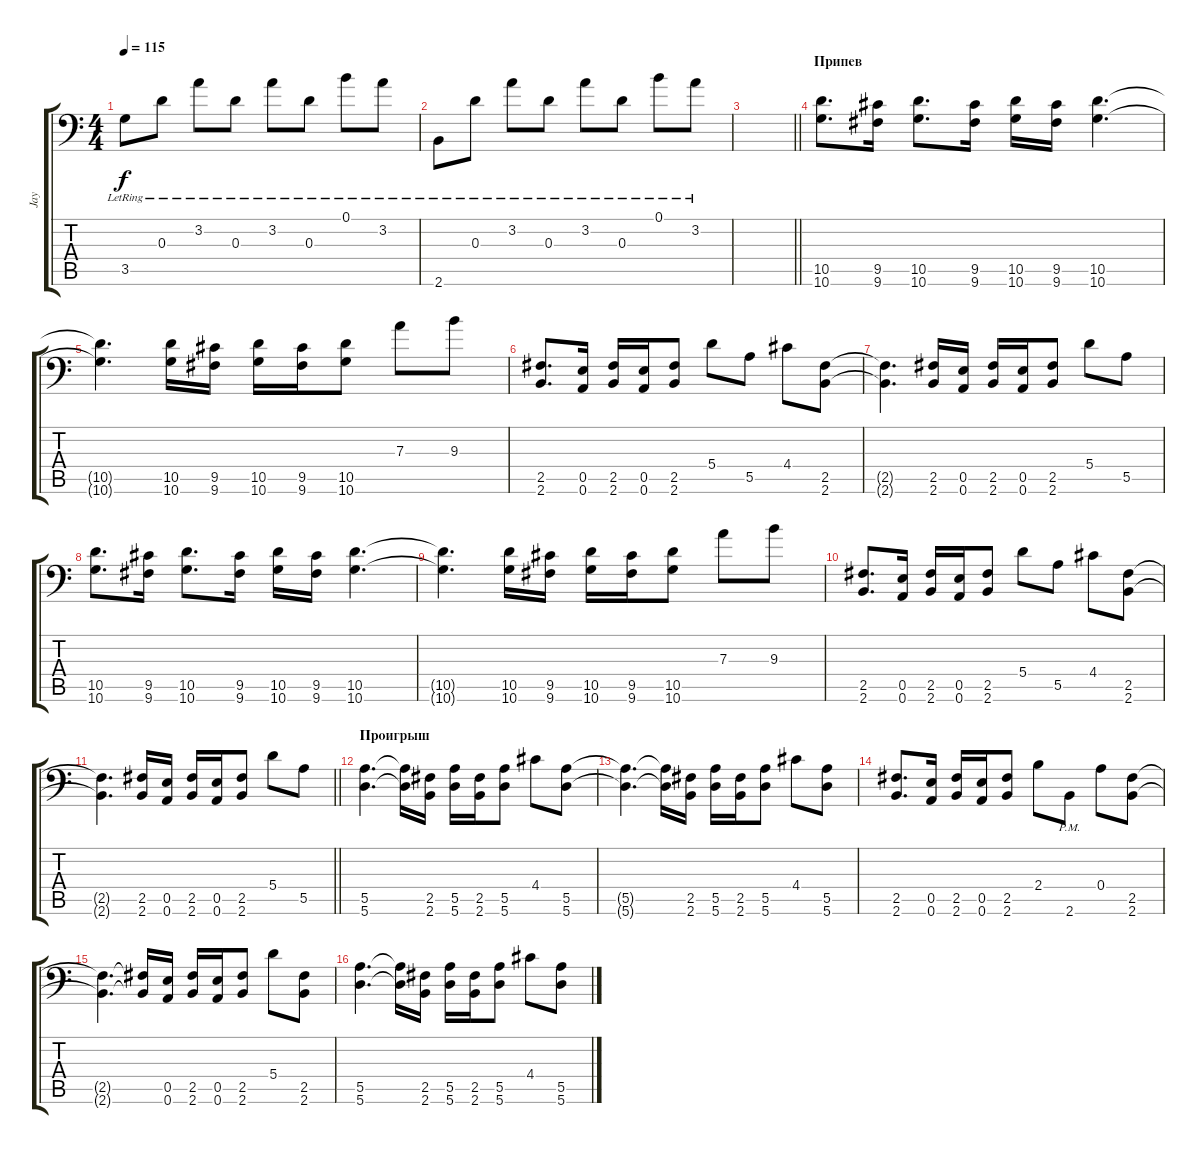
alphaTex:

\track ("Jay" "Jay") {instrument electricguitarclean}
\staff {score tabs}
\tuning (B3 Gb3 D3 A2 E2 A1) {hide}
\ts (4 4)
\tempo 115
\clef f4
\ks c
3.5{lr}.8{dy f} 0.3{lr}.8 3.2{lr}.8 0.3{lr}.8 3.2{lr}.8 0.3{lr}.8 0.1{lr}.8 3.2{lr}.8 |
2.6{lr}.8 0.3{lr}.8 3.2{lr}.8 0.3{lr}.8 3.2{lr}.8 0.3{lr}.8 0.1{lr}.8 3.2{lr}.8 |
\barLineRight lightlight
|
\section ("" "Припев")
(10.5 10.6).8{d instrument distortionguitar} (9.5 9.6).16 (10.5 10.6).8{d} (9.5 9.6).16 (10.5 10.6).16 (9.5 9.6).16 (10.5 10.6).4{d} |
(10.5{t} 10.6{t}).4{d} (10.5 10.6).16 (9.5 9.6).16 (10.5 10.6).16 (9.5 9.6).16 (10.5 10.6).8 7.3.8 9.3.8 |
(2.5 2.6).8{d} (0.5 0.6).16 (2.5 2.6).16 (0.5 0.6).16 (2.5 2.6).8 5.4.8 5.5.8 4.4.8 (2.5 2.6).8 |
(2.5{t} 2.6{t}).4{d} (2.5 2.6).16 (0.5 0.6).16 (2.5 2.6).16 (0.5 0.6).16 (2.5 2.6).8 5.4.8 5.5.8 |
(10.5 10.6).8{d} (9.5 9.6).16 (10.5 10.6).8{d} (9.5 9.6).16 (10.5 10.6).16 (9.5 9.6).16 (10.5 10.6).4{d} |
(10.5{t} 10.6{t}).4{d} (10.5 10.6).16 (9.5 9.6).16 (10.5 10.6).16 (9.5 9.6).16 (10.5 10.6).8 7.3.8 9.3.8 |
(2.5 2.6).8{d} (0.5 0.6).16 (2.5 2.6).16 (0.5 0.6).16 (2.5 2.6).8 5.4.8 5.5.8 4.4.8 (2.5 2.6).8 |
\barLineRight lightlight
(2.5{t} 2.6{t}).4{d} (2.5 2.6).16 (0.5 0.6).16 (2.5 2.6).16 (0.5 0.6).16 (2.5 2.6).8 5.4.8 5.5.8 |
\section ("" "Проигрыш")
(5.5 5.6).4{d} (5.5{t} 5.6{t}).16 (2.5 2.6).16 (5.5 5.6).16 (2.5 2.6).16 (5.5 5.6).8 4.4.8 (5.5 5.6).8 |
(5.5{t} 5.6{t}).4{d} (5.5{t} 5.6{t}).16 (2.5 2.6).16 (5.5 5.6).16 (2.5 2.6).16 (5.5 5.6).8 4.4.8 (5.5 5.6).8 |
(2.5 2.6).8{d} (0.5 0.6).16 (2.5 2.6).16 (0.5 0.6).16 (2.5 2.6).8 2.4.8 2.6{pm}.8 0.4.8 (2.5 2.6).8 |
(2.5{t} 2.6{t}).4{d} (2.5{t} 2.6{t}).16 (0.5 0.6).16 (2.5 2.6).16 (0.5 0.6).16 (2.5 2.6).8 5.4.8 (2.5 2.6).8 |
(5.5 5.6).4{d} (5.5{t} 5.6{t}).16 (2.5 2.6).16 (5.5 5.6).16 (2.5 2.6).16 (5.5 5.6).8 4.4.8 (5.5 5.6).8
